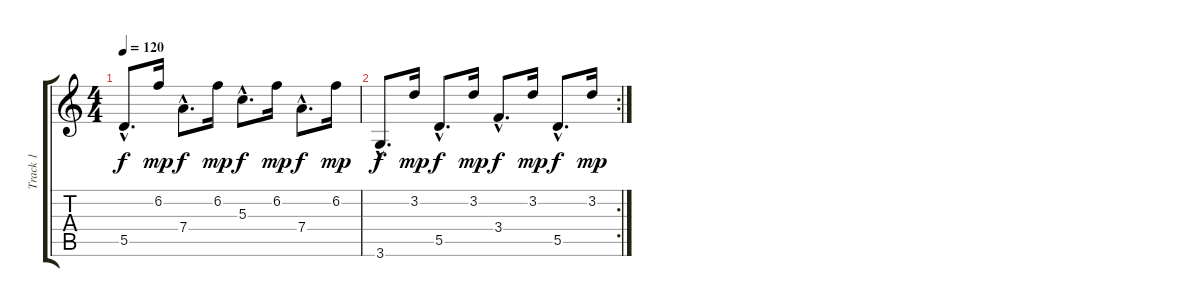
\track ("Track 1" "Track 1") {instrument acousticguitarnylon}
\staff {score tabs}
\tuning (E4 B3 G3 D3 A2 E2) {hide}
\ts (4 4)
\tempo 120
\clef g2
\ks c
5.5{hac}.8{d dy f} 6.2.16{dy mp} 7.4{hac}.8{d dy f} 6.2.16{dy mp} 5.3{hac}.8{d dy f} 6.2.16{dy mp} 7.4{hac}.8{d dy f} 6.2.16{dy mp} |
\rc 2
3.6{hac}.8{d dy f} 3.2.16{dy mp} 5.5{hac}.8{d dy f} 3.2.16{dy mp} 3.4{hac}.8{d dy f} 3.2.16{dy mp} 5.5{hac}.8{d dy f} 3.2.16{dy mp}
